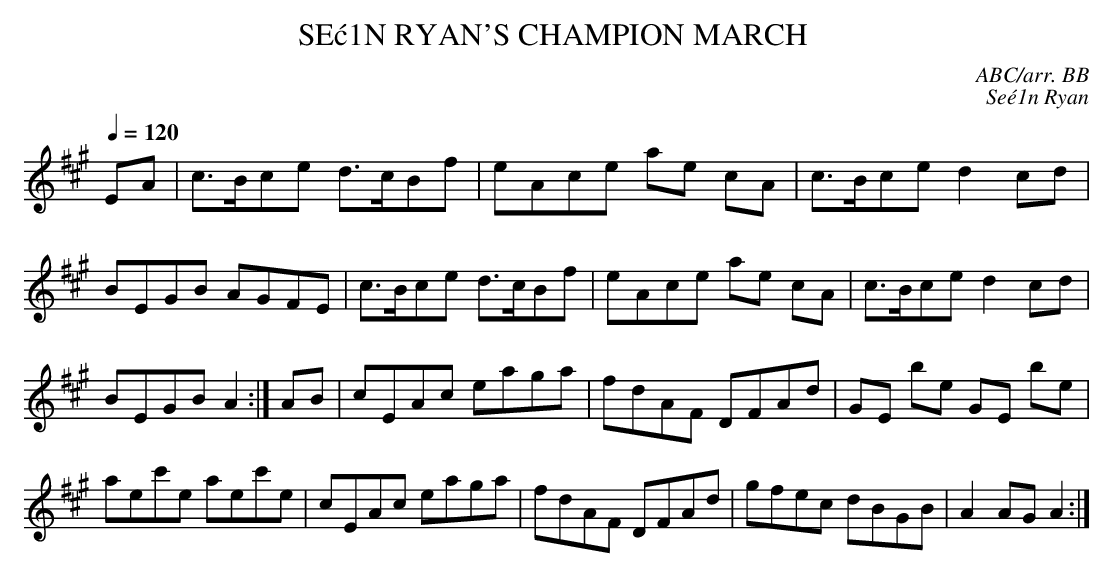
X:1
T:SE\'c1N RYAN'S CHAMPION MARCH \
C:ABC/arr. BB\
C:Se\'e1n Ryan\
Q:1/4=120\
L:1/8\
M:C\
K:A\
EA|c>Bce d>cBf|eAce ae cA|c>Bce d2cd|BEGB AGFE|\
c>Bce d>cBf|eAce ae cA|c>Bce d2cd|BEGB A2:|\
AB|cEAc eaga|fdAF DFAd|GE be GE be|aec'e aec'e|\
cEAc eaga|fdAF DFAd|gfec dBGB|A2AG A2:|\
\
\
